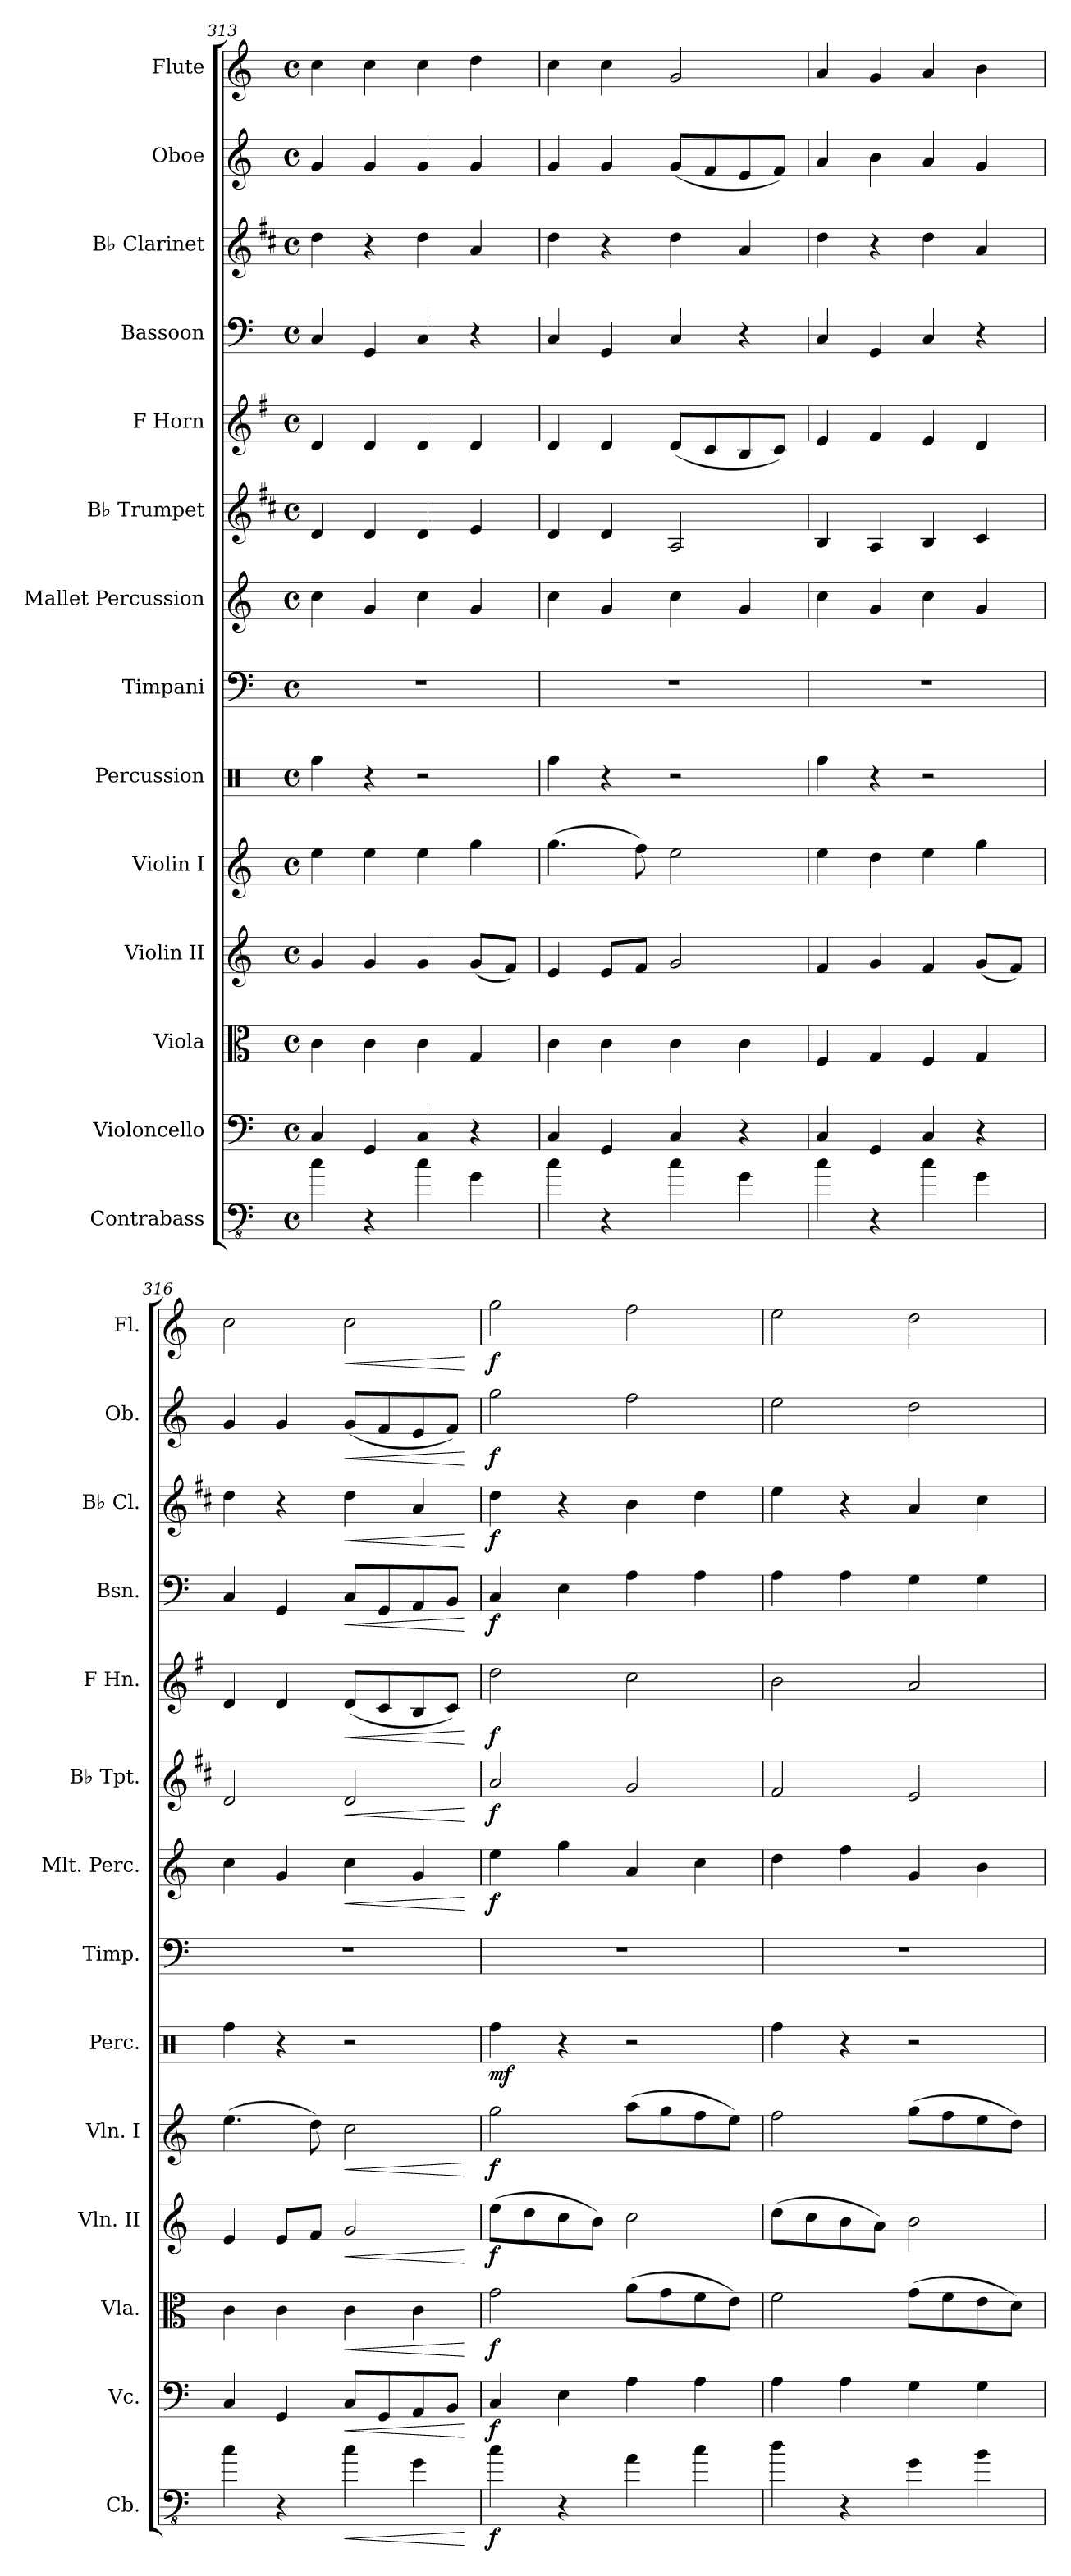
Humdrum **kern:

**kern	**dynam	**kern	**dynam	**kern	**dynam	**kern	**dynam	**kern	**dynam	**kern	**dynam	**kern	**kern	**dynam	**kern	**dynam	**kern	**dynam	**kern	**dynam	**kern	**dynam	**kern	**dynam	**kern	**dynam
*part14	*part14	*part13	*part13	*part12	*part12	*part11	*part11	*part10	*part10	*part9	*part9	*part8	*part7	*part7	*part6	*part6	*part5	*part5	*part4	*part4	*part3	*part3	*part2	*part2	*part1	*part1
*staff14	*staff14	*staff13	*staff13	*staff12	*staff12	*staff11	*staff11	*staff10	*staff10	*staff9	*staff9	*staff8	*staff7	*staff7	*staff6	*staff6	*staff5	*staff5	*staff4	*staff4	*staff3	*staff3	*staff2	*staff2	*staff1	*staff1
*I"Contrabass	*	*I"Violoncello	*	*I"Viola	*	*I"Violin II	*	*I"Violin I	*	*I"Percussion	*	*I"Timpani	*I"Mallet Percussion	*	*I"B♭ Trumpet	*	*I"F Horn	*	*I"Bassoon	*	*I"B♭ Clarinet	*	*I"Oboe	*	*I"Flute	*
*I'Cb.	*	*I'Vc.	*	*I'Vla.	*	*I'Vln. II	*	*I'Vln. I	*	*I'Perc.	*	*I'Timp.	*I'Mlt. Perc.	*	*I'B♭ Tpt.	*	*I'F Hn.	*	*I'Bsn.	*	*I'B♭ Cl.	*	*I'Ob.	*	*I'Fl.	*
*clefFv4	*	*clefF4	*	*clefC3	*	*clefG2	*	*clefG2	*	*clefX	*	*clefF4	*clefG2	*	*clefG2	*	*clefG2	*	*clefF4	*	*clefG2	*	*clefG2	*	*clefG2	*
*ITrd7c12	*	*	*	*	*	*	*	*	*	*	*	*	*ITrd-14c-24	*	*ITrd1c2	*	*ITrd4c7	*	*	*	*ITrd1c2	*	*	*	*	*
*k[]	*	*k[]	*	*k[]	*	*k[]	*	*k[]	*	*k[]	*	*k[]	*k[]	*	*k[]	*	*k[]	*	*k[]	*	*k[]	*	*k[]	*	*k[]	*
*M4/4	*	*M4/4	*	*M4/4	*	*M4/4	*	*M4/4	*	*M4/4	*	*M4/4	*M4/4	*	*M4/4	*	*M4/4	*	*M4/4	*	*M4/4	*	*M4/4	*	*M4/4	*
*met(c)	*	*met(c)	*	*met(c)	*	*met(c)	*	*met(c)	*	*met(c)	*	*met(c)	*met(c)	*	*met(c)	*	*met(c)	*	*met(c)	*	*met(c)	*	*met(c)	*	*met(c)	*
=313	=313	=313	=313	=313	=313	=313	=313	=313	=313	=313	=313	=313	=313	=313	=313	=313	=313	=313	=313	=313	=313	=313	=313	=313	=313	=313
4C\	.	4C/	.	4c\	.	4g/	.	4ee\	.	4Rff\	.	1r	4cccc\	.	4c/	.	4G/	.	4C/	.	4cc\	.	4g/	.	4cc\	.
4r	.	4GG/	.	4c\	.	4g/	.	4ee\	.	4r	.	.	4ggg/	.	4c/	.	4G/	.	4GG/	.	4r	.	4g/	.	4cc\	.
4C\	.	4C/	.	4c\	.	4g/	.	4ee\	.	2r	.	.	4cccc\	.	4c/	.	4G/	.	4C/	.	4cc\	.	4g/	.	4cc\	.
4GG\	.	4r	.	4G/	.	(8g/L	.	4gg\	.	.	.	.	4ggg/	.	4d/	.	4G/	.	4r	.	4g/	.	4g/	.	4dd\	.
.	.	.	.	.	.	8f/J)	.	.	.	.	.	.	.	.	.	.	.	.	.	.	.	.	.	.	.	.
=314	=314	=314	=314	=314	=314	=314	=314	=314	=314	=314	=314	=314	=314	=314	=314	=314	=314	=314	=314	=314	=314	=314	=314	=314	=314	=314
4C\	.	4C/	.	4c\	.	4e/	.	(4.gg\	.	4Rff\	.	1r	4cccc\	.	4c/	.	4G/	.	4C/	.	4cc\	.	4g/	.	4cc\	.
4r	.	4GG/	.	4c\	.	8e/L	.	.	.	4r	.	.	4ggg/	.	4c/	.	4G/	.	4GG/	.	4r	.	4g/	.	4cc\	.
.	.	.	.	.	.	8f/J	.	8ff\)	.	.	.	.	.	.	.	.	.	.	.	.	.	.	.	.	.	.
4C\	.	4C/	.	4c\	.	2g/	.	2ee\	.	2r	.	.	4cccc\	.	2G/	.	(8G/L	.	4C/	.	4cc\	.	(8g/L	.	2g/	.
.	.	.	.	.	.	.	.	.	.	.	.	.	.	.	.	.	8F/	.	.	.	.	.	8f/	.	.	.
4GG\	.	4r	.	4c\	.	.	.	.	.	.	.	.	4ggg/	.	.	.	8E/	.	4r	.	4g/	.	8e/	.	.	.
.	.	.	.	.	.	.	.	.	.	.	.	.	.	.	.	.	8F/J)	.	.	.	.	.	8f/J)	.	.	.
=315	=315	=315	=315	=315	=315	=315	=315	=315	=315	=315	=315	=315	=315	=315	=315	=315	=315	=315	=315	=315	=315	=315	=315	=315	=315	=315
4C\	.	4C/	.	4F/	.	4f/	.	4ee\	.	4Rff\	.	1r	4cccc\	.	4A/	.	4A/	.	4C/	.	4cc\	.	4a/	.	4a/	.
4r	.	4GG/	.	4G/	.	4g/	.	4dd\	.	4r	.	.	4ggg/	.	4G/	.	4B/	.	4GG/	.	4r	.	4b\	.	4g/	.
4C\	.	4C/	.	4F/	.	4f/	.	4ee\	.	2r	.	.	4cccc\	.	4A/	.	4A/	.	4C/	.	4cc\	.	4a/	.	4a/	.
4GG\	.	4r	.	4G/	.	(8g/L	.	4gg\	.	.	.	.	4ggg/	.	4B/	.	4G/	.	4r	.	4g/	.	4g/	.	4b\	.
.	.	.	.	.	.	8f/J)	.	.	.	.	.	.	.	.	.	.	.	.	.	.	.	.	.	.	.	.
=316	=316	=316	=316	=316	=316	=316	=316	=316	=316	=316	=316	=316	=316	=316	=316	=316	=316	=316	=316	=316	=316	=316	=316	=316	=316	=316
4C\	.	4C/	.	4c\	.	4e/	.	(4.ee\	.	4Rff\	.	1r	4cccc\	.	2c/	.	4G/	.	4C/	.	4cc\	.	4g/	.	2cc\	.
4r	.	4GG/	.	4c\	.	8e/L	.	.	.	4r	.	.	4ggg/	.	.	.	4G/	.	4GG/	.	4r	.	4g/	.	.	.
.	.	.	.	.	.	8f/J	.	8dd\)	.	.	.	.	.	.	.	.	.	.	.	.	.	.	.	.	.	.
!	!LO:HP:b	!	!LO:HP:b	!	!LO:HP:b	!	!LO:HP:b	!	!LO:HP:b	!	!	!	!	!LO:HP:b	!	!LO:HP:b	!	!LO:HP:b	!	!LO:HP:b	!	!LO:HP:b	!	!LO:HP:b	!	!LO:HP:b
4C\	<	8C/L	<	4c\	<	2g/	<	2cc\	<	2r	.	.	4cccc\	<	2c/	<	(8G/L	<	8C/L	<	4cc\	<	(8g/L	<	2cc\	<
.	.	8GG/	.	.	.	.	.	.	.	.	.	.	.	.	.	.	8F/	.	8GG/	.	.	.	8f/	.	.	.
4GG\	.	8AA/	.	4c\	.	.	.	.	.	.	.	.	4ggg/	.	.	.	8E/	.	8AA/	.	4g/	.	8e/	.	.	.
.	.	8BB/J	.	.	.	.	.	.	.	.	.	.	.	.	.	.	8F/J)	.	8BB/J	.	.	.	8f/J)	.	.	.
.	[	.	[	.	[	.	[	.	[	.	.	.	.	[	.	[	.	[	.	[	.	[	.	[	.	[
=317	=317	=317	=317	=317	=317	=317	=317	=317	=317	=317	=317	=317	=317	=317	=317	=317	=317	=317	=317	=317	=317	=317	=317	=317	=317	=317
!	!LO:DY:b	!	!LO:DY:b	!	!LO:DY:b	!	!LO:DY:b	!	!LO:DY:b	!	!LO:DY:b	!	!	!LO:DY:b	!	!LO:DY:b	!	!LO:DY:b	!	!LO:DY:b	!	!LO:DY:b	!	!LO:DY:b	!	!LO:DY:b
4C\	f	4C/	f	2g\	f	(8ee\L	f	2gg\	f	4Rff\	mf	1r	4eeee\	f	2g/	f	2g\	f	4C/	f	4cc\	f	2gg\	f	2gg\	f
.	.	.	.	.	.	8dd\	.	.	.	.	.	.	.	.	.	.	.	.	.	.	.	.	.	.	.	.
4r	.	4E\	.	.	.	8cc\	.	.	.	4r	.	.	4gggg\	.	.	.	.	.	4E\	.	4r	.	.	.	.	.
.	.	.	.	.	.	8b\J)	.	.	.	.	.	.	.	.	.	.	.	.	.	.	.	.	.	.	.	.
4AA\	.	4A\	.	(8a\L	.	2cc\	.	(8aa\L	.	2r	.	.	4aaa/	.	2f/	.	2f\	.	4A\	.	4a\	.	2ff\	.	2ff\	.
.	.	.	.	8g\	.	.	.	8gg\	.	.	.	.	.	.	.	.	.	.	.	.	.	.	.	.	.	.
4C\	.	4A\	.	8f\	.	.	.	8ff\	.	.	.	.	4cccc\	.	.	.	.	.	4A\	.	4cc\	.	.	.	.	.
.	.	.	.	8e\J)	.	.	.	8ee\J)	.	.	.	.	.	.	.	.	.	.	.	.	.	.	.	.	.	.
=318	=318	=318	=318	=318	=318	=318	=318	=318	=318	=318	=318	=318	=318	=318	=318	=318	=318	=318	=318	=318	=318	=318	=318	=318	=318	=318
4D\	.	4A\	.	2f\	.	(8dd\L	.	2ff\	.	4Rff\	.	1r	4dddd\	.	2e/	.	2e\	.	4A\	.	4dd\	.	2ee\	.	2ee\	.
.	.	.	.	.	.	8cc\	.	.	.	.	.	.	.	.	.	.	.	.	.	.	.	.	.	.	.	.
4r	.	4A\	.	.	.	8b\	.	.	.	4r	.	.	4ffff\	.	.	.	.	.	4A\	.	4r	.	.	.	.	.
.	.	.	.	.	.	8a\J)	.	.	.	.	.	.	.	.	.	.	.	.	.	.	.	.	.	.	.	.
4GG\	.	4G\	.	(8g\L	.	2b\	.	(8gg\L	.	2r	.	.	4ggg/	.	2d/	.	2d/	.	4G\	.	4g/	.	2dd\	.	2dd\	.
.	.	.	.	8f\	.	.	.	8ff\	.	.	.	.	.	.	.	.	.	.	.	.	.	.	.	.	.	.
4BB\	.	4G\	.	8e\	.	.	.	8ee\	.	.	.	.	4bbb\	.	.	.	.	.	4G\	.	4b\	.	.	.	.	.
.	.	.	.	8d\J)	.	.	.	8dd\J)	.	.	.	.	.	.	.	.	.	.	.	.	.	.	.	.	.	.
=	=	=	=	=	=	=	=	=	=	=	=	=	=	=	=	=	=	=	=	=	=	=	=	=	=	=
*-	*-	*-	*-	*-	*-	*-	*-	*-	*-	*-	*-	*-	*-	*-	*-	*-	*-	*-	*-	*-	*-	*-	*-	*-	*-	*-
